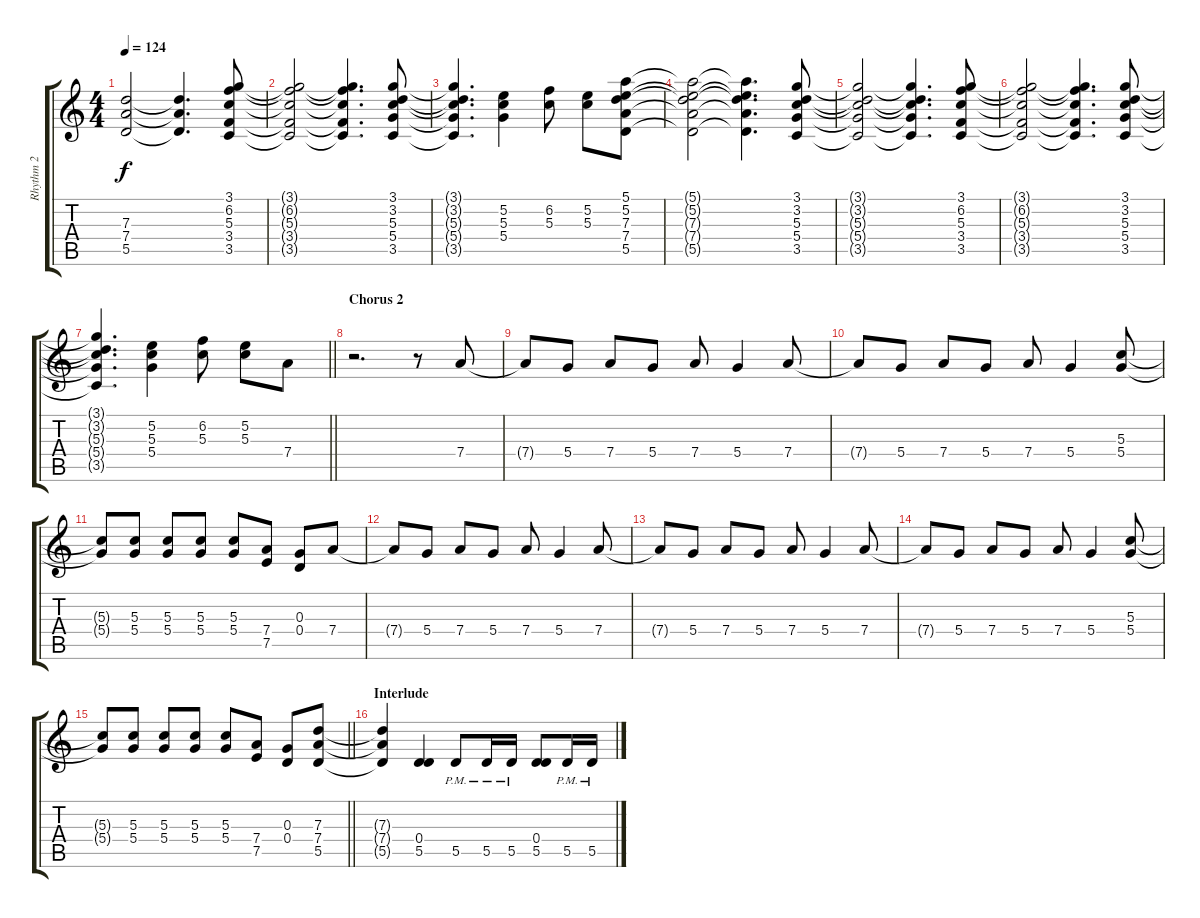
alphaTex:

\track ("Rhythm 2" "Rhythm 2") {instrument distortionguitar}
\staff {score tabs}
\tuning (E4 B3 G3 D3 A2 E2) {hide}
\ts (4 4)
\tempo 124
\clef g2
\ks c
(7.3{t} 7.4{t} 5.5{t}).2{dy f} (7.3{t} 7.4{t} 5.5{t}).4{d} (3.1 6.2 5.3 3.4 3.5).8 |
(3.1{t} 6.2{t} 5.3{t} 3.4{t} 3.5{t}).2 (3.1{t} 6.2{t} 5.3{t} 3.4{t} 3.5{t}).4{d} (3.1 3.2 5.3 5.4 3.5).8 |
(3.1{t} 3.2{t} 5.3{t} 5.4{t} 3.5{t}).4{d} (5.2 5.3 5.4).4 (6.2 5.3).8 (5.2 5.3).8 (5.1 5.2 7.3 7.4 5.5).8 |
(5.1{t} 5.2{t} 7.3{t} 7.4{t} 5.5{t}).2 (5.1{t} 5.2{t} 7.3{t} 7.4{t} 5.5{t}).4{d} (3.1 3.2 5.3 5.4 3.5).8 |
(3.1{t} 3.2{t} 5.3{t} 5.4{t} 3.5{t}).2 (3.1{t} 3.2{t} 5.3{t} 5.4{t} 3.5{t}).4{d} (3.1 6.2 5.3 3.4 3.5).8 |
(3.1{t} 6.2{t} 5.3{t} 3.4{t} 3.5{t}).2 (3.1{t} 6.2{t} 5.3{t} 3.4{t} 3.5{t}).4{d} (3.1 3.2 5.3 5.4 3.5).8 |
\barLineRight lightlight
(3.1{t} 3.2{t} 5.3{t} 5.4{t} 3.5{t}).4{d} (5.2 5.3 5.4).4 (6.2 5.3).8 (5.2 5.3).8 7.4.8 |
\section ("" "Chorus 2")
r.2{d} r.8 7.4.8 |
7.4{t}.8 5.4.8 7.4.8 5.4.8 7.4.8 5.4.4 7.4.8 |
7.4{t}.8 5.4.8 7.4.8 5.4.8 7.4.8 5.4.4 (5.3 5.4).8 |
(5.3{t} 5.4{t}).8 (5.3 5.4).8 (5.3 5.4).8 (5.3 5.4).8 (5.3 5.4).8 (7.4 7.5).8 (0.3 0.4).8 7.4.8 |
7.4{t}.8 5.4.8 7.4.8 5.4.8 7.4.8 5.4.4 7.4.8 |
7.4{t}.8 5.4.8 7.4.8 5.4.8 7.4.8 5.4.4 7.4.8 |
7.4{t}.8 5.4.8 7.4.8 5.4.8 7.4.8 5.4.4 (5.3 5.4).8 |
\barLineRight lightlight
(5.3{t} 5.4{t}).8 (5.3 5.4).8 (5.3 5.4).8 (5.3 5.4).8 (5.3 5.4).8 (7.4 7.5).8 (0.3 0.4).8 (7.3 7.4 5.5).8 |
\section ("" "Interlude")
(7.3{t} 7.4{t} 5.5{t}).4 (0.4 5.5).4 5.5{pm}.8 5.5{pm}.16 5.5{pm}.16 (0.4 5.5).8 5.5{pm}.16 5.5{pm}.16
